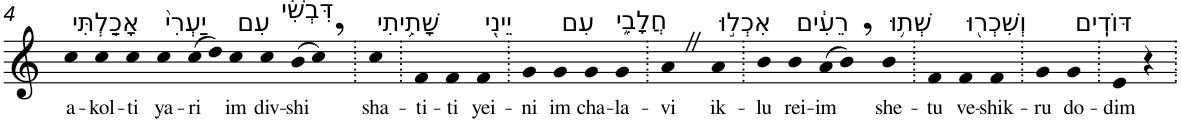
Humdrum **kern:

**kern	**text
*part1	*part1
*staff1	*staff1
*I"Piano	*
*I'Pno	*
!!LO:PB:g=z
*clefG2	*
*k[]	*
=4	=4
!LO:TX:a:t=אָכַ֤לְתִּי	!
!	!LO:LY:b
4cc	a-
!	!LO:LY:b
4cc	-kol-
!	!LO:LY:b
4cc	-ti
!LO:TX:a:t=יַעְרִי֙	!
!	!LO:LY:b
4cc	ya-
!	!LO:LY:b
(>8cc	-ri
8dd)	.
!LO:TX:a:t=עִם	!
!	!LO:LY:b
4cc	im
!LO:TX:a:t=דִּבְשִׁ֔י	!
!	!LO:LY:b
4cc	div-
!	!LO:LY:b
(>8b	-shi
8cc,)	.
=5.	=5.
!LO:TX:a:t=שָׁתִ֥יתִי	!
!	!LO:LY:b
4cc	sha-
=6.	=6.
!	!LO:LY:b
4f	-ti-
!	!LO:LY:b
4f	-ti
!LO:TX:a:t=יֵינִ֖י	!
!	!LO:LY:b
4f	yei-
=7.	=7.
!	!LO:LY:b
4g	-ni
!LO:TX:a:t=עִם	!
!	!LO:LY:b
4g	im
!LO:TX:a:t=חֲלָבִ֑י	!
!	!LO:LY:b
4g	cha-
!	!LO:LY:b
4g	-la-
=8.	=8.
!	!LO:LY:b
4aZ	-vi
!LO:TX:a:t=אִכְל֣וּ	!
!	!LO:LY:b
4a	ik-
=9.	=9.
!	!LO:LY:b
4b	-lu
!LO:TX:a:t=רֵעִ֔ים	!
!	!LO:LY:b
4b	rei-
!	!LO:LY:b
(>8a	-im
8b,)	.
!LO:TX:a:t=שְׁת֥וּ	!
!	!LO:LY:b
4b	she-
=10.	=10.
!	!LO:LY:b
4f	-tu
!LO:TX:a:t=וְשִׁכְר֖וּ	!
!	!LO:LY:b
4f	ve-
!	!LO:LY:b
4f	-shik-
=11.	=11.
!	!LO:LY:b
4g	-ru
!LO:TX:a:t=דּוֹדִֽים	!
!	!LO:LY:b
4g	do-
=12.	=12.
!	!LO:LY:b
4e	-dim
4r	.
=.	=.
*-	*-
